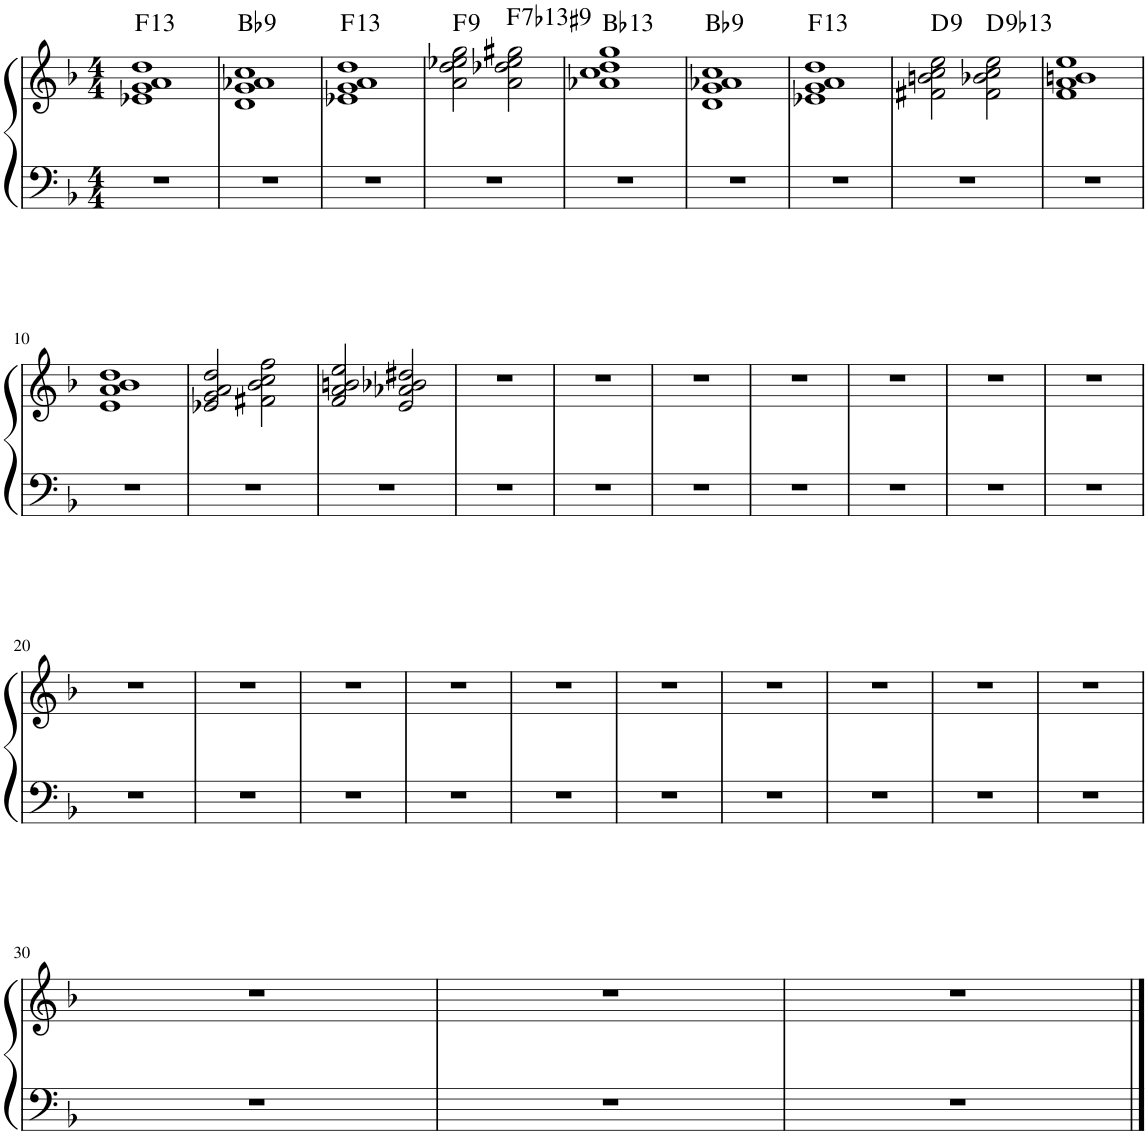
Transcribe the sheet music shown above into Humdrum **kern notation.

**kern	**kern	**harte
*part1	*part1	*part1
*staff2	*staff1	*
*I"Piano	*	*
*I'Pno.	*	*
*clefF4	*clefG2	*
*k[b-]	*k[b-]	*
*M4/4	*M4/4	*
=1	=1	=1
!	!	!LO:H:kt=13
1r	1e-X 1g 1a 1dd	F:9(11,13)
=2	=2	=2
!	!	!LO:H:kt=9
1r	1d 1g 1a-X 1cc	Bb:9
=3	=3	=3
!	!	!LO:H:kt=13
1r	1e-X 1g 1a 1dd	F:9(11,13)
=4	=4	=4
!	!	!LO:H:kt=9
1r	2a\ 2dd\ 2ee-X\ 2gg\	F:9
!	!	!LO:H:kt=7
.	2a\ 2dd-X\ 2ee-\ 2gg#X\	F:7(#9,b13)
=5	=5	=5
!	!	!LO:H:kt=13
1r	1a-X 1cc 1dd 1gg	Bb:9(11,13)
=6	=6	=6
!	!	!LO:H:kt=9
1r	1d 1g 1a-X 1cc	Bb:9
=7	=7	=7
!	!	!LO:H:kt=13
1r	1e-X 1g 1a 1dd	F:9(11,13)
=8	=8	=8
!	!	!LO:H:kt=9
1r	2f#X\ 2bn\ 2cc\ 2ee\	D:9
!	!	!LO:H:kt=9
.	2f#\ 2b-X\ 2cc\ 2ee\	D:9(b13)
=9	=9	=9
1r	1f 1a 1bn 1ee	.
!!LO:LB:g=z
=10	=10	=10
1r	1e 1a 1b- 1dd	.
=11	=11	=11
1r	2e-X/ 2g/ 2a/ 2dd/	.
.	2f#X\ 2b-\ 2cc\ 2ff\	.
=12	=12	=12
1r	2f/ 2a/ 2bn/ 2ee/	.
.	2e/ 2a-X/ 2b-X/ 2dd#X/	.
=13	=13	=13
1r	1r	.
=14	=14	=14
1r	1r	.
=15	=15	=15
1r	1r	.
=16	=16	=16
1r	1r	.
=17	=17	=17
1r	1r	.
=18	=18	=18
1r	1r	.
=19	=19	=19
1r	1r	.
!!LO:LB:g=z
=20	=20	=20
1r	1r	.
=21	=21	=21
1r	1r	.
=22	=22	=22
1r	1r	.
=23	=23	=23
1r	1r	.
=24	=24	=24
1r	1r	.
=25	=25	=25
1r	1r	.
=26	=26	=26
1r	1r	.
=27	=27	=27
1r	1r	.
=28	=28	=28
1r	1r	.
=29	=29	=29
1r	1r	.
!!LO:LB:g=z
=30	=30	=30
1r	1r	.
=31	=31	=31
1r	1r	.
=32	=32	=32
1r	1r	.
==	==	==
*-	*-	*-
